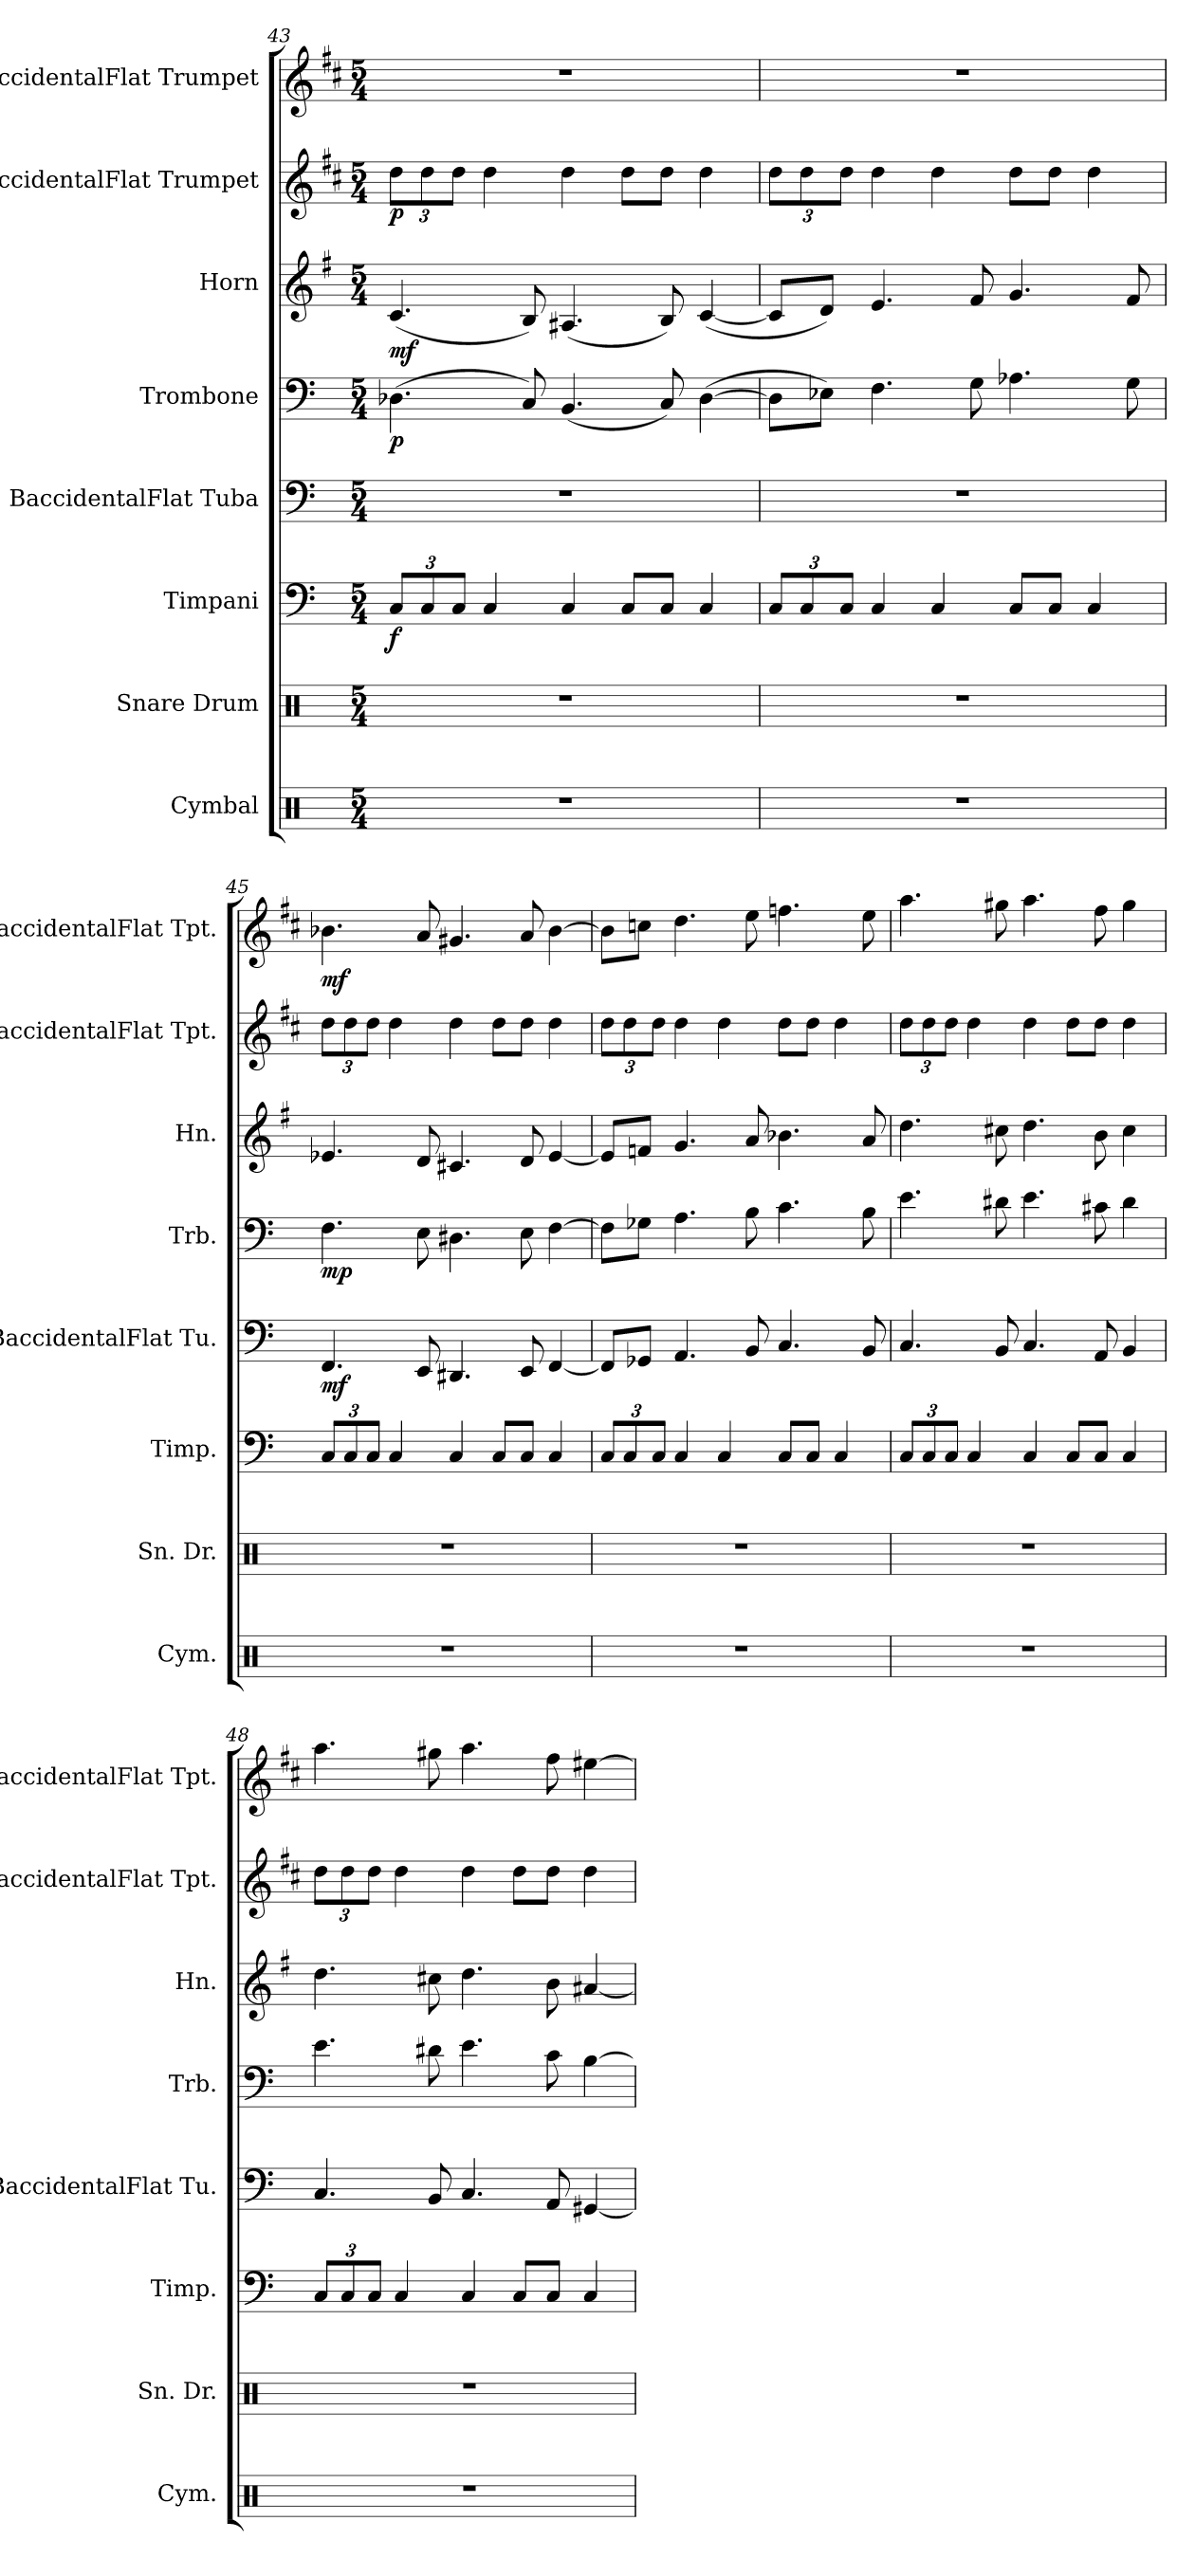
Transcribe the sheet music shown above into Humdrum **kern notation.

**kern	**kern	**kern	**dynam	**kern	**dynam	**kern	**dynam	**kern	**dynam	**kern	**dynam	**kern	**dynam
*part8	*part7	*part6	*part6	*part5	*part5	*part4	*part4	*part3	*part3	*part2	*part2	*part1	*part1
*staff8	*staff7	*staff6	*staff6	*staff5	*staff5	*staff4	*staff4	*staff3	*staff3	*staff2	*staff2	*staff1	*staff1
*I"Cymbal	*I"Snare Drum	*I"Timpani	*	*I"BaccidentalFlat Tuba	*	*I"Trombone	*	*I"Horn	*	*I"BaccidentalFlat Trumpet	*	*I"BaccidentalFlat Trumpet	*
*I'Cym.	*I'Sn. Dr.	*I'Timp.	*	*I'BaccidentalFlat Tu.	*	*I'Trb.	*	*I'Hn.	*	*I'BaccidentalFlat Tpt.	*	*I'BaccidentalFlat Tpt.	*
*clefX	*clefX	*clefF4	*	*clefF4	*	*clefF4	*	*clefG2	*	*clefG2	*	*clefG2	*
*	*	*	*	*	*	*	*	*ITrd4c7	*	*ITrd1c2	*	*ITrd1c2	*
*k[]	*k[]	*k[]	*	*k[]	*	*k[]	*	*k[]	*	*k[]	*	*k[]	*
*M5/4	*M5/4	*M5/4	*	*M5/4	*	*M5/4	*	*M5/4	*	*M5/4	*	*M5/4	*
*	*	*Xbrackettup	*	*	*	*	*	*	*	*Xbrackettup	*	*	*
=43	=43	=43	=43	=43	=43	=43	=43	=43	=43	=43	=43	=43	=43
!	!	!	!LO:DY:b	!	!	!	!LO:DY:b	!	!LO:DY:b	!	!LO:DY:b	!	!
4%5r	4%5r	12C/L	f	4%5r	.	(4.D-X\	p	(4.F/	mf	12cc\L	p	4%5r	.
.	.	12C/	.	.	.	.	.	.	.	12cc\	.	.	.
.	.	12C/J	.	.	.	.	.	.	.	12cc\J	.	.	.
.	.	4C/	.	.	.	.	.	.	.	4cc\	.	.	.
.	.	.	.	.	.	8C/)	.	8E/)	.	.	.	.	.
.	.	4C/	.	.	.	(4.BB/	.	(4.D#X/	.	4cc\	.	.	.
.	.	8C/L	.	.	.	.	.	.	.	8cc\L	.	.	.
.	.	8C/J	.	.	.	8C/)	.	8E/)	.	8cc\J	.	.	.
.	.	4C/	.	.	.	([4D-\	.	([4F/	.	4cc\	.	.	.
=44	=44	=44	=44	=44	=44	=44	=44	=44	=44	=44	=44	=44	=44
4%5r	4%5r	12C/L	.	4%5r	.	8D-\L]	.	8F/L]	.	12cc\L	.	4%5r	.
.	.	12C/	.	.	.	.	.	.	.	12cc\	.	.	.
.	.	.	.	.	.	8E-X\J)	.	8G/J)	.	.	.	.	.
.	.	12C/J	.	.	.	.	.	.	.	12cc\J	.	.	.
.	.	4C/	.	.	.	4.F\	.	4.A/	.	4cc\	.	.	.
.	.	4C/	.	.	.	.	.	.	.	4cc\	.	.	.
.	.	.	.	.	.	8G\	.	8B/	.	.	.	.	.
.	.	8C/L	.	.	.	4.A-X\	.	4.c/	.	8cc\L	.	.	.
.	.	8C/J	.	.	.	.	.	.	.	8cc\J	.	.	.
.	.	4C/	.	.	.	.	.	.	.	4cc\	.	.	.
.	.	.	.	.	.	8G\	.	8B/	.	.	.	.	.
!!LO:PB:g=z
=45	=45	=45	=45	=45	=45	=45	=45	=45	=45	=45	=45	=45	=45
!	!	!	!	!	!LO:DY:b	!	!LO:DY:b	!	!	!	!	!	!LO:DY:b
4%5r	4%5r	12C/L	.	4.FF/	mf	4.F\	mp	4.A-X/	.	12cc\L	.	4.a-X\	mf
.	.	12C/	.	.	.	.	.	.	.	12cc\	.	.	.
.	.	12C/J	.	.	.	.	.	.	.	12cc\J	.	.	.
.	.	4C/	.	.	.	.	.	.	.	4cc\	.	.	.
.	.	.	.	8EE/	.	8E\	.	8G/	.	.	.	8g/	.
.	.	4C/	.	4.DD#X/	.	4.D#X\	.	4.F#X/	.	4cc\	.	4.f#X/	.
.	.	8C/L	.	.	.	.	.	.	.	8cc\L	.	.	.
.	.	8C/J	.	8EE/	.	8E\	.	8G/	.	8cc\J	.	8g/	.
.	.	4C/	.	[4FF/	.	[4F\	.	[4A-/	.	4cc\	.	[4a-\	.
=46	=46	=46	=46	=46	=46	=46	=46	=46	=46	=46	=46	=46	=46
4%5r	4%5r	12C/L	.	8FF/L]	.	8F\L]	.	8A-/L]	.	12cc\L	.	8a-\L]	.
.	.	12C/	.	.	.	.	.	.	.	12cc\	.	.	.
.	.	.	.	8GG-X/J	.	8G-X\J	.	8B-X/J	.	.	.	8b-X\J	.
.	.	12C/J	.	.	.	.	.	.	.	12cc\J	.	.	.
.	.	4C/	.	4.AA/	.	4.A\	.	4.c/	.	4cc\	.	4.cc\	.
.	.	4C/	.	.	.	.	.	.	.	4cc\	.	.	.
.	.	.	.	8BB/	.	8B\	.	8d/	.	.	.	8dd\	.
.	.	8C/L	.	4.C/	.	4.c\	.	4.e-X\	.	8cc\L	.	4.ee-X\	.
.	.	8C/J	.	.	.	.	.	.	.	8cc\J	.	.	.
.	.	4C/	.	.	.	.	.	.	.	4cc\	.	.	.
.	.	.	.	8BB/	.	8B\	.	8d/	.	.	.	8dd\	.
=47	=47	=47	=47	=47	=47	=47	=47	=47	=47	=47	=47	=47	=47
4%5r	4%5r	12C/L	.	4.C/	.	4.e\	.	4.g\	.	12cc\L	.	4.gg\	.
.	.	12C/	.	.	.	.	.	.	.	12cc\	.	.	.
.	.	12C/J	.	.	.	.	.	.	.	12cc\J	.	.	.
.	.	4C/	.	.	.	.	.	.	.	4cc\	.	.	.
.	.	.	.	8BB/	.	8d#X\	.	8f#X\	.	.	.	8ff#X\	.
.	.	4C/	.	4.C/	.	4.e\	.	4.g\	.	4cc\	.	4.gg\	.
.	.	8C/L	.	.	.	.	.	.	.	8cc\L	.	.	.
.	.	8C/J	.	8AA/	.	8c#X\	.	8e\	.	8cc\J	.	8ee\	.
.	.	4C/	.	4BB/	.	4d#\	.	4f#\	.	4cc\	.	4ff#\	.
=48	=48	=48	=48	=48	=48	=48	=48	=48	=48	=48	=48	=48	=48
4%5r	4%5r	12C/L	.	4.C/	.	4.e\	.	4.g\	.	12cc\L	.	4.gg\	.
.	.	12C/	.	.	.	.	.	.	.	12cc\	.	.	.
.	.	12C/J	.	.	.	.	.	.	.	12cc\J	.	.	.
.	.	4C/	.	.	.	.	.	.	.	4cc\	.	.	.
.	.	.	.	8BB/	.	8d#X\	.	8f#X\	.	.	.	8ff#X\	.
.	.	4C/	.	4.C/	.	4.e\	.	4.g\	.	4cc\	.	4.gg\	.
.	.	8C/L	.	.	.	.	.	.	.	8cc\L	.	.	.
.	.	8C/J	.	8AA/	.	8c\	.	8e\	.	8cc\J	.	8ee\	.
.	.	4C/	.	[4GG#X/	.	[4B\	.	[4d#X/	.	4cc\	.	[4dd#X\	.
=	=	=	=	=	=	=	=	=	=	=	=	=	=
*-	*-	*-	*-	*-	*-	*-	*-	*-	*-	*-	*-	*-	*-
